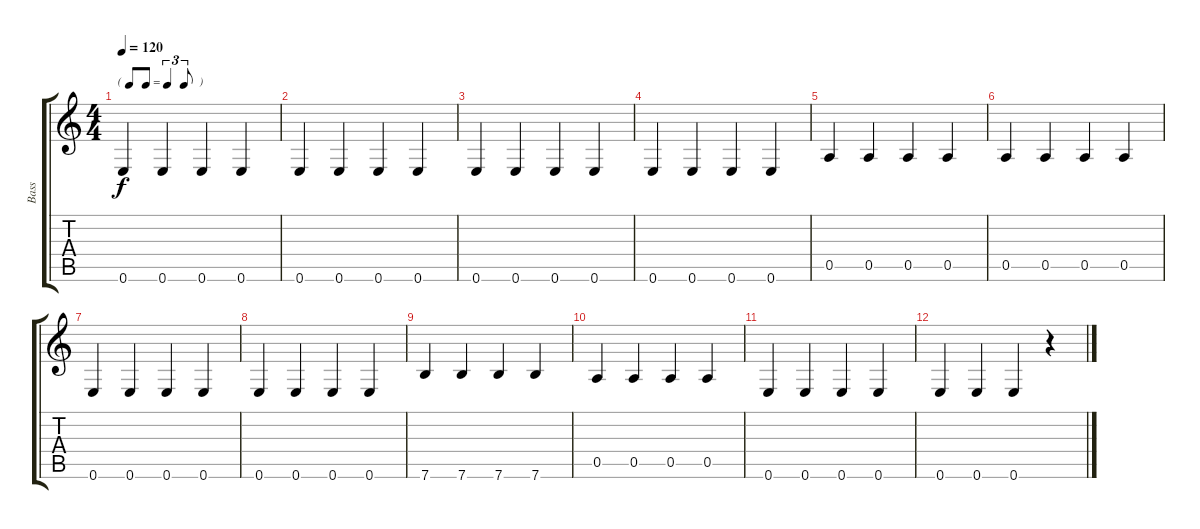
\track ("Bass" "Bass") {instrument electricbassfinger}
\staff {score tabs}
\tuning (E4 B3 G3 D3 A2 E2) {hide}
\ts (4 4)
\tf triplet8th
\tempo 120
\clef g2
\ks c
0.6.4{dy f instrument electricbassfinger} 0.6.4 0.6.4 0.6.4 |
0.6.4 0.6.4 0.6.4 0.6.4 |
0.6.4 0.6.4 0.6.4 0.6.4 |
0.6.4 0.6.4 0.6.4 0.6.4 |
0.5.4 0.5.4 0.5.4 0.5.4 |
0.5.4 0.5.4 0.5.4 0.5.4 |
0.6.4 0.6.4 0.6.4 0.6.4 |
0.6.4 0.6.4 0.6.4 0.6.4 |
7.6.4 7.6.4 7.6.4 7.6.4 |
0.5.4 0.5.4 0.5.4 0.5.4 |
0.6.4 0.6.4 0.6.4 0.6.4 |
0.6.4 0.6.4 0.6.4 r.4
